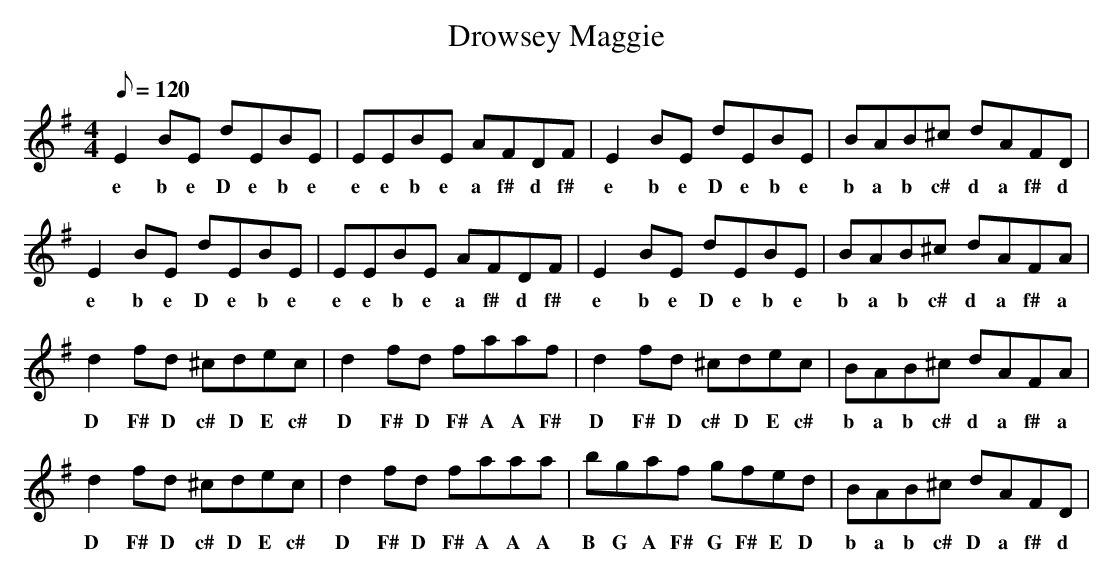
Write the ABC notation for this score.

X:1
T:Drowsey Maggie
M:4/4
L:1/8
Q:120
K:G
E2BE dEBE|EEBE AFDF|E2BE dEBE|BAB^c dAFD|
w:e b e D e b e e e b e a f# d f# e b e D e b e b a b c# d a f# d
E2BE dEBE|EEBE AFDF|E2BE dEBE|BAB^c dAFA|
w:e b e D e b e e e b e a f# d f# e b e D e b e b a b c# d a f# a
d2fd ^cdec|d2fd faaf|d2 fd ^cdec|BAB^c dAFA|
w:D F# D c# D E c# D F# D F# A A F# D F# D c# D E c# b a b c# d a f# a
d2fd ^cdec|d2fd faaa|bgaf gfed|BAB^c dAFD|
w:D F# D c# D E c# D F# D F# A A A B G A F# G F# E D b a b c# D a f# d
